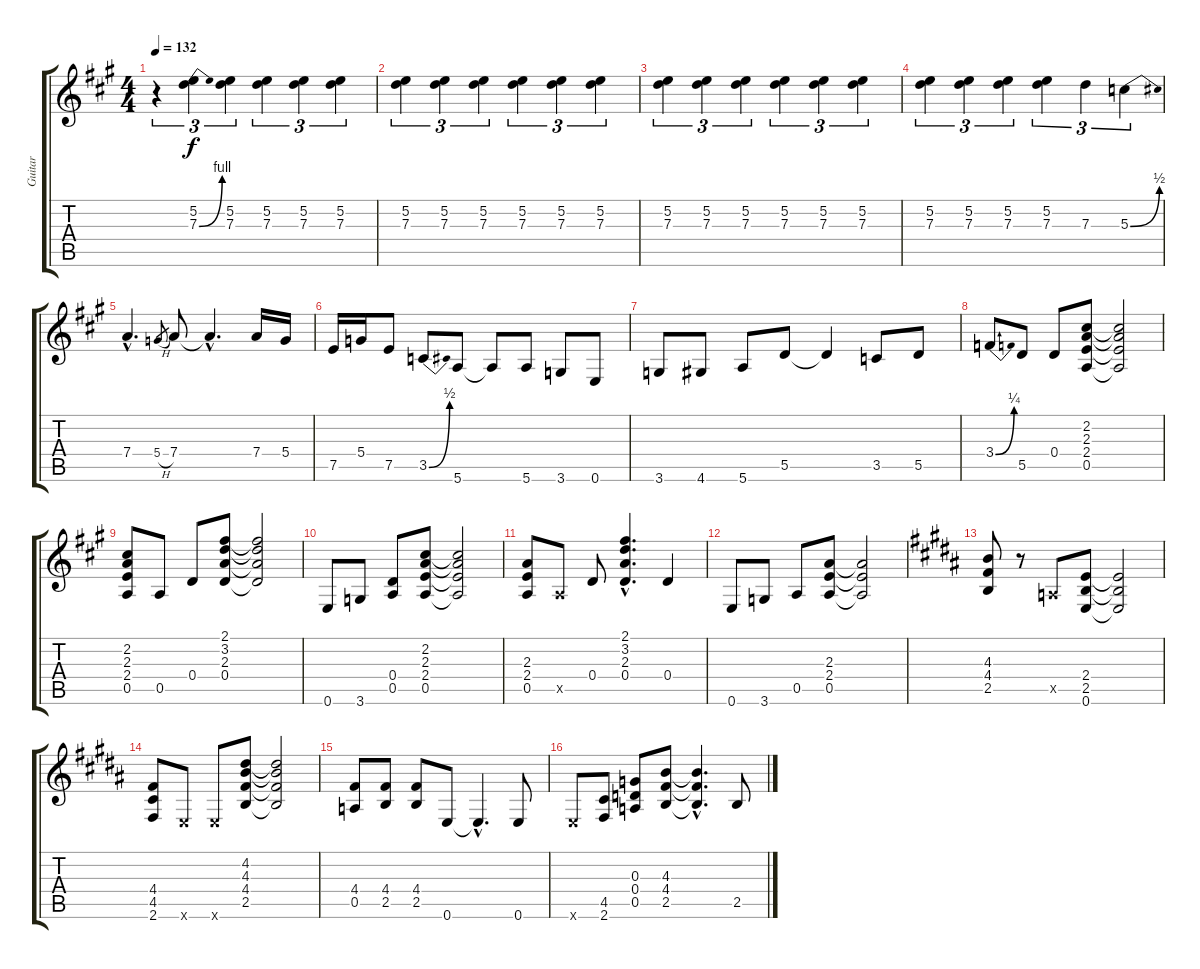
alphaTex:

\track ("Guitar" "Guitar") {instrument electricguitarmuted}
\staff {score tabs}
\tuning (E4 B3 G3 D3 A2 E2) {hide}
\ts (4 4)
\tempo 132
\clef g2
\ks a
r.4{tu (3 2) dy f} (5.2 7.3{be (bend 0 0 60 4)}).4{tu (3 2)} (5.2 7.3).4{tu (3 2)} (5.2 7.3).4{tu (3 2)} (5.2 7.3).4{tu (3 2)} (5.2 7.3).4{tu (3 2)} |
(5.2 7.3).4{tu (3 2)} (5.2 7.3).4{tu (3 2)} (5.2 7.3).4{tu (3 2)} (5.2 7.3).4{tu (3 2)} (5.2 7.3).4{tu (3 2)} (5.2 7.3).4{tu (3 2)} |
(5.2 7.3).4{tu (3 2)} (5.2 7.3).4{tu (3 2)} (5.2 7.3).4{tu (3 2)} (5.2 7.3).4{tu (3 2)} (5.2 7.3).4{tu (3 2)} (5.2 7.3).4{tu (3 2)} |
(5.2 7.3).4{tu (3 2)} (5.2 7.3).4{tu (3 2)} (5.2 7.3).4{tu (3 2)} (5.2 7.3).4{tu (3 2)} 7.3.4{tu (3 2)} 5.3{be (bend 0 0 60 2)}.4{tu (3 2)} |
7.4{hac}.4{d} 5.4{h}.8{gr} 7.4.8 7.4{hac t}.4{d} 7.4.16 5.4.16 |
7.5.16 5.4.16 7.5.8 3.5{be (bend 0 0 60 2)}.8 5.6.8 5.6{t}.8 5.6.8 3.6.8 0.6.8 |
3.6.8 4.6.8 5.6.8 5.5.8 5.5{t}.4 3.5.8 5.5.8 |
3.4{be (bend 0 0 60 1)}.8 5.5.8 0.4.8 (2.2 2.3 2.4 0.5).8 (2.2{t} 2.3{t} 2.4{t} 0.5{t}).2 |
(2.2 2.3 2.4 0.5).8 0.5.8 0.4.8 (2.1 3.2 2.3 0.4).8 (2.1{t} 3.2{t} 2.3{t} 0.4{t}).2 |
0.6.8 3.6.8 (0.4 0.5).8 (2.2 2.3 2.4 0.5).8 (2.2{t} 2.3{t} 2.4{t} 0.5{t}).2 |
(2.3 2.4 0.5).8 0.5{x}.8 0.4.8 (2.1{hac} 3.2{hac} 2.3{hac} 0.4{hac}).4{d} 0.4.4 |
0.6.8 3.6.8 0.5.8 (2.3 2.4 0.5).8 (2.3{t} 2.4{t} 0.5{t}).2 |
\ks b
(4.3 4.4 2.5).8 r.8 0.5{x}.8 (2.4 2.5 0.6).8 (2.4{t} 2.5{t} 0.6{t}).2 |
(4.4 4.5 2.6).8 0.6{x}.8 0.6{x}.8 (4.2 4.3 4.4 2.5).8 (4.2{t} 4.3{t} 4.4{t} 2.5{t}).2 |
(4.4 0.5).8 (4.4 2.5).8 (4.4 2.5).8 0.6.8 0.6{hac t}.4{d} 0.6.8 |
0.6{x}.8 (4.5 2.6).8 (0.3 0.4 0.5).8 (4.3 4.4 2.5).8 (4.3{hac t} 4.4{hac t} 2.5{hac t}).4{d} 2.5.8
